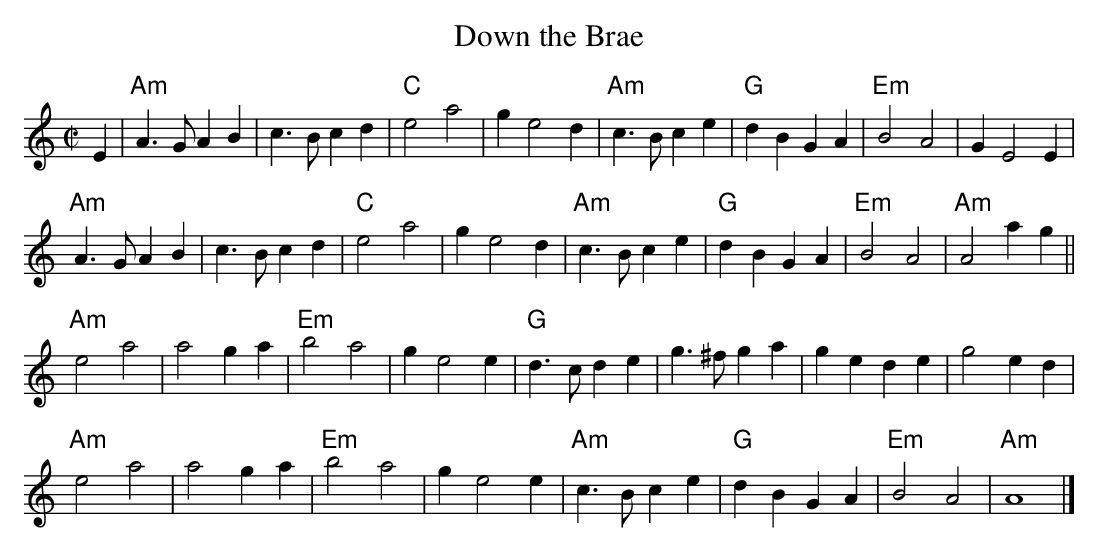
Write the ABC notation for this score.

X:1
T:Down the Brae
M:C|
L:1/4
K:Am
E|"Am"A>GAB|c>Bcd|"C"e2a2|ge2d|"Am"c>Bce|"G"dBGA|"Em"B2A2|GE2E|
"Am"A>GAB|c>Bcd|"C"e2a2|ge2d|"Am"c>Bce|"G"dBGA|"Em"B2A2|"Am"A2ag||
"Am"e2a2|a2ga|"Em"b2a2|ge2e|"G"d>cde|g>^fga|gede|g2ed|
"Am"e2a2|a2ga|"Em"b2a2|ge2e|"Am"c>Bce|"G"dBGA|"Em"B2A2|"Am"A4|]
